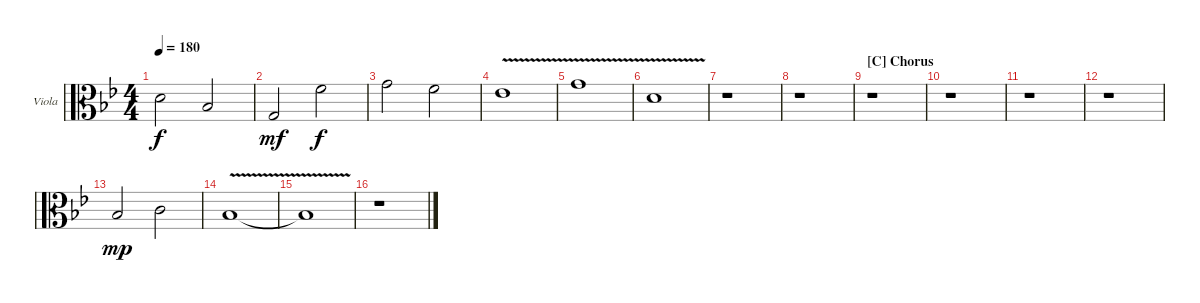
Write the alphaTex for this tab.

\defaultSystemsLayout 4
\bracketExtendMode groupsimilarinstruments
\firstSystemTrackNameOrientation horizontal
\otherSystemsTrackNameOrientation horizontal
\track ("Viola" "Viola") {instrument viola}
\staff {score}
\tuning (A4 D4 G3 C3)
\ts (4 4)
\tempo 180
\clef c3
\scale
0.333333
\ks bb
0.2.2{dy f} 3.3.2 |
\scale
0.333333 0.3.2{dy mf} 3.2.2{dy f} |
\scale
0.333333 5.2.2 3.2.2 |
\scale
0.333333 1.2{v}.1 |
\scale
0.333333 5.2{v}.1 |
\scale
0.333333 0.2{v}.1 |
\scale
0.333333 r.1 |
\scale
0.333333 r.1 |
\section ("C" "Chorus")
\scale
0.333333 r.1 |
\scale
0.333333 r.1 |
\scale
0.333333 r.1 |
\scale
0.333333 r.1 |
\scale
0.333333 3.3.2{dy mp} 5.3.2 |
\scale
0.333333 3.3{v}.1 |
\scale
0.333333 3.3{v t}.1 |
\scale
0.333333 r.1
